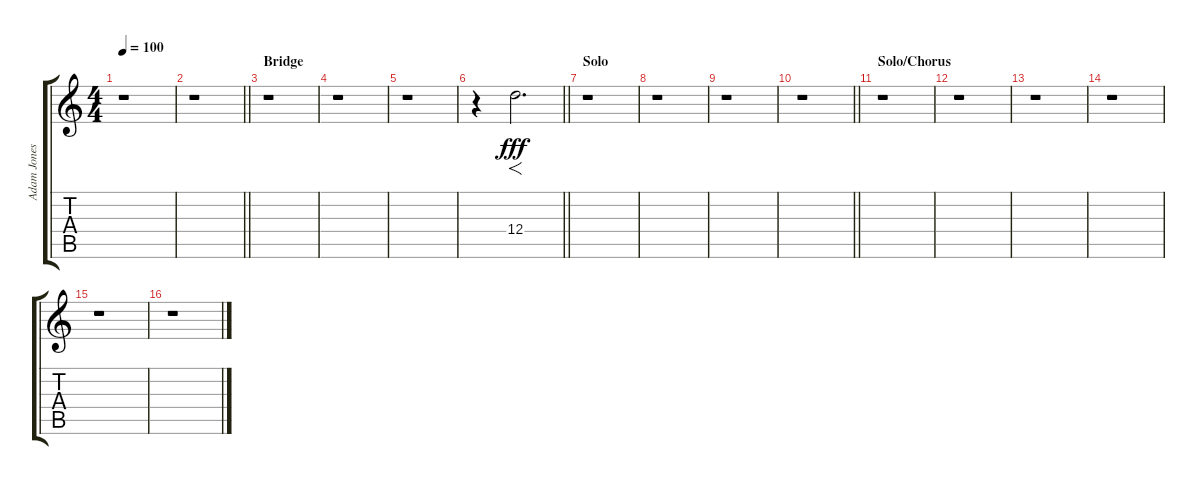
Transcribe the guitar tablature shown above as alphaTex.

\track ("Adam Jones - Guitar" "Adam Jones") {instrument electricguitarjazz}
\staff {score tabs}
\tuning (E4 B3 G3 D3 E2 B1) {hide}
\ts (4 4)
\tempo 100
\clef g2
\ks c
r.1{dy f} |
\barLineRight lightlight
r.1 |
\section ("" "Bridge")
r.1 |
r.1 |
r.1 |
\barLineRight lightlight
r.4 12.4.2{f d dy fff volume 15 instrument distortionguitar} |
\section ("" "Solo")
r.1 |
r.1 |
r.1 |
\barLineRight lightlight
r.1 |
\section ("" "Solo/Chorus")
r.1 |
r.1 |
r.1 |
r.1 |
r.1 |
r.1
